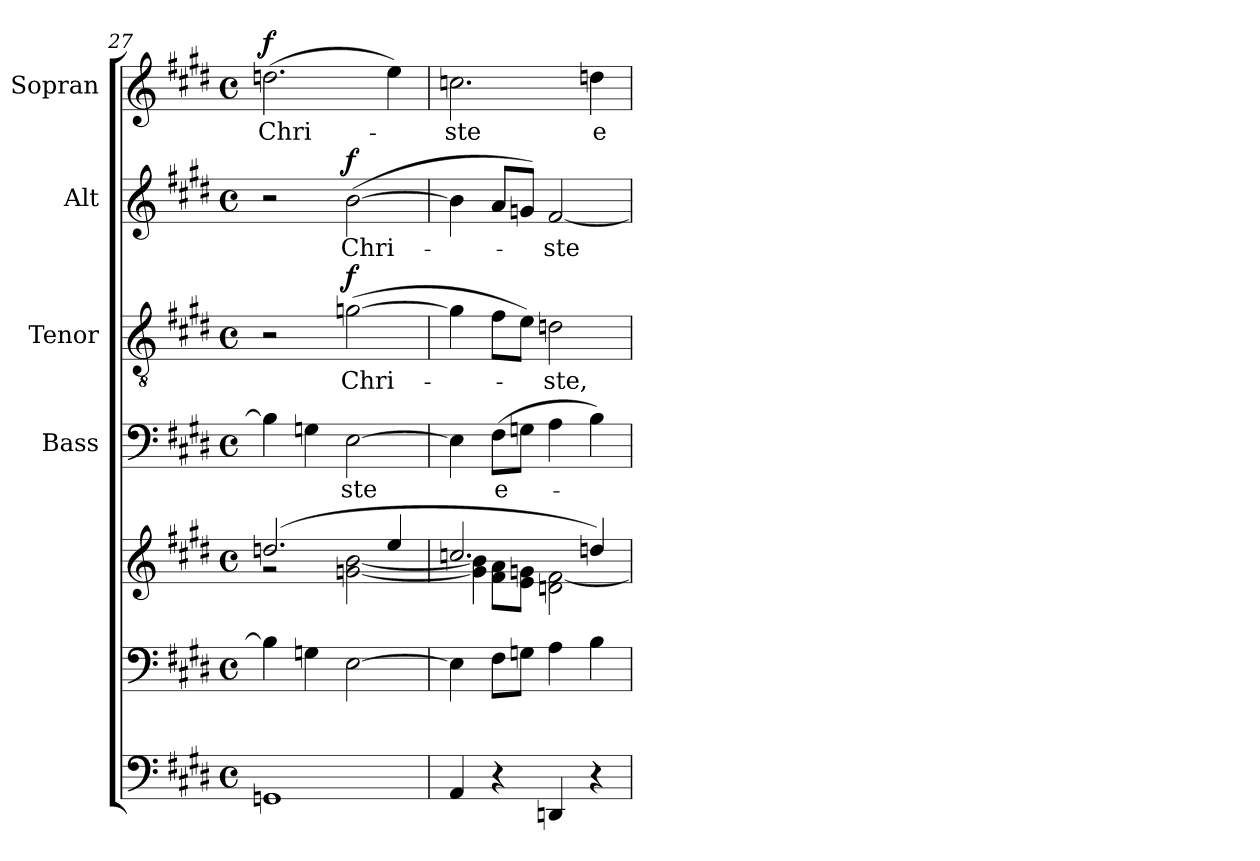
**kern	**kern	**kern	**kern	**text	**kern	**text	**dynam	**kern	**text	**dynam	**kern	**text	**dynam
*part6	*part5	*part5	*part4	*part4	*part3	*part3	*part3	*part2	*part2	*part2	*part1	*part1	*part1
*staff7	*staff6	*staff5	*staff4	*staff4	*staff3	*staff3	*staff3	*staff2	*staff2	*staff2	*staff1	*staff1	*staff1
*	*	*	*I"Bass	*	*I"Tenor	*	*	*I"Alt	*	*	*I"Sopran	*	*
*	*	*	*I'B.	*	*I'T.	*	*	*I'A.	*	*	*I'S.	*	*
*clefF4	*clefF4	*clefG2	*clefF4	*	*clefGv2	*	*	*clefG2	*	*	*clefG2	*	*
*ITrd7c12	*	*	*	*	*	*	*	*	*	*	*	*	*
*k[f#c#g#d#]	*k[f#c#g#d#]	*k[f#c#g#d#]	*k[f#c#g#d#]	*	*k[f#c#g#d#]	*	*	*k[f#c#g#d#]	*	*	*k[f#c#g#d#]	*	*
*E:	*E:	*E:	*E:	*	*E:	*	*	*E:	*	*	*E:	*	*
*M4/4	*M4/4	*M4/4	*M4/4	*	*M4/4	*	*	*M4/4	*	*	*M4/4	*	*
*met(c)	*met(c)	*met(c)	*met(c)	*	*met(c)	*	*	*met(c)	*	*	*met(c)	*	*
=27	=27	=27	=27	=27	=27	=27	=27	=27	=27	=27	=27	=27	=27
*	*	*^	*	*	*	*	*	*	*	*	*	*	*
!	!	!	!	!	!	!	!	!	!	!	!	!	!LO:LY:b	!LO:DY:a
1GGGn	4B\]	(2.ddn/	2rg	4B\]	.	2r	.	.	2r	.	.	(>2.ddn\	Chri-	f
.	4Gn\	.	.	4Gn\	.	.	.	.	.	.	.	.	.	.
!	!	!	!	!	!LO:LY:b	!	!LO:LY:b	!LO:DY:a	!	!LO:LY:b	!LO:DY:a	!	!	!
.	[2E\	.	[<2gn\ [<2b\	[2E\	-ste	(>[2gn\	Chri-	f	(>[2b\	Chri-	f	.	.	.
.	.	4ee/	.	.	.	.	.	.	.	.	.	4ee\)	.	.
=28	=28	=28	=28	=28	=28	=28	=28	=28	=28	=28	=28	=28	=28	=28
!	!	!	!	!	!	!	!	!	!	!	!	!	!LO:LY:b	!
4AAA/	4E\]	2.ccn/	4g\] 4b\]	4E\]	.	4g\]	.	.	4b\]	.	.	2.ccn\	-ste	.
!	!	!	!	!	!LO:LY:b	!	!	!	!	!	!	!	!	!
4r	8F#\L	.	8f#\ 8a\L	(>8F#\L	e-	8f#\L	.	.	8a/L	.	.	.	.	.
.	8Gn\J	.	8e\ 8gn\J	8Gn\J	.	8e\J)	.	.	8gn/J)	.	.	.	.	.
!	!	!	!	!	!	!	!LO:LY:b	!	!	!LO:LY:b	!	!	!	!
4DDDn/	4A\	.	2dn\ [<2f#\	4A\	.	2dn\	-ste,	.	[2f#/	-ste	.	.	.	.
!	!	!	!	!	!	!	!	!	!	!	!	!	!LO:LY:b	!
4r	4B\	4ddn/)	.	4B\)	.	.	.	.	.	.	.	4ddn\	e-	.
*	*	*v	*v	*	*	*	*	*	*	*	*	*	*	*
=	=	=	=	=	=	=	=	=	=	=	=	=	=
*-	*-	*-	*-	*-	*-	*-	*-	*-	*-	*-	*-	*-	*-
